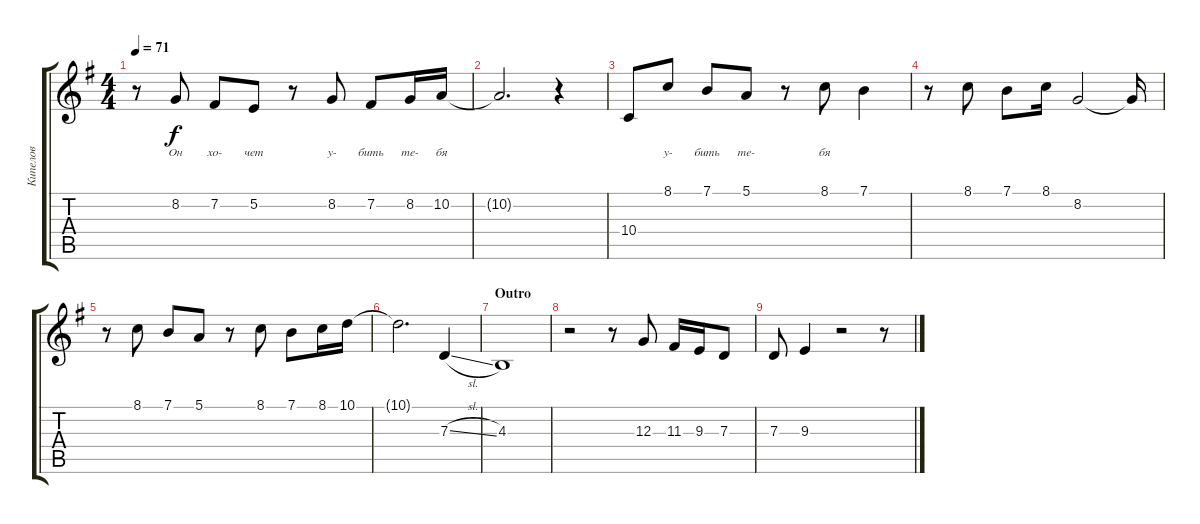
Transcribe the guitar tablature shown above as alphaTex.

\track ("Кипелов" "Кипелов") {instrument choiraahs}
\staff {score tabs}
\tuning (E4 B3 G3 D3 A2 E2) {hide}
\ts (4 4)
\tempo 71
\clef g2
\ks eminor
r.8{dy f} 8.2.8{lyrics (0 "Он") lyrics (1 "") lyrics (2 "") lyrics (3 "") lyrics (4 "")} 7.2.8{lyrics (0 "хо-") lyrics (1 "") lyrics (2 "") lyrics (3 "") lyrics (4 "")} 5.2.8{lyrics (0 "чет") lyrics (1 "") lyrics (2 "") lyrics (3 "") lyrics (4 "")} r.8 8.2.8{lyrics (0 "y-") lyrics (1 "") lyrics (2 "") lyrics (3 "") lyrics (4 "")} 7.2.8{lyrics (0 "бить") lyrics (1 "") lyrics (2 "") lyrics (3 "") lyrics (4 "")} 8.2.16{lyrics (0 "те-") lyrics (1 "") lyrics (2 "") lyrics (3 "") lyrics (4 "")} 10.2.16{lyrics (0 "бя") lyrics (1 "") lyrics (2 "") lyrics (3 "") lyrics (4 "")} |
10.2{t}.2{d lyrics (0 "") lyrics (1 "") lyrics (2 "") lyrics (3 "") lyrics (4 "")} r.4 |
10.4.8{lyrics (0 "") lyrics (1 "") lyrics (2 "") lyrics (3 "") lyrics (4 "")} 8.1.8{lyrics (0 "y-") lyrics (1 "") lyrics (2 "") lyrics (3 "") lyrics (4 "")} 7.1.8{lyrics (0 "бить") lyrics (1 "") lyrics (2 "") lyrics (3 "") lyrics (4 "")} 5.1.8{lyrics (0 "те-") lyrics (1 "") lyrics (2 "") lyrics (3 "") lyrics (4 "")} r.8 8.1.8{lyrics (0 "бя") lyrics (1 "") lyrics (2 "") lyrics (3 "") lyrics (4 "")} 7.1.4 |
r.8 8.1.8 7.1.8 8.1.16 8.2.2 8.2{t}.16 |
r.8 8.1.8 7.1.8 5.1.8 r.8 8.1.8 7.1.8 8.1.16 10.1.16 |
10.1{t}.2{d} 7.3{sl}.4{volume 0} |
\section ("" "Outro")
4.3.1 |
r.2{volume 12} r.8 12.3.8 11.3.16 9.3.16 7.3.8 |
7.3.8 9.3.4 r.2 r.8
